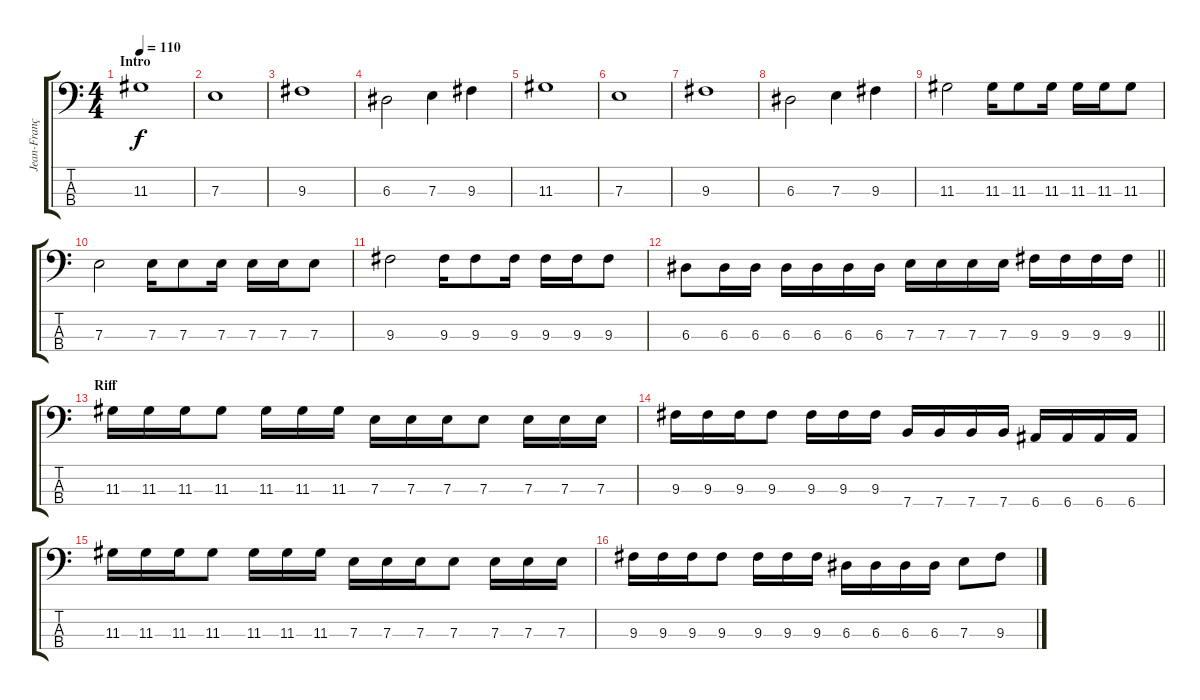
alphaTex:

\track ("Jean-François Paré" "Jean-Franç") {instrument electricbasspick}
\staff {score tabs}
\tuning (G2 D2 A1 E1) {hide}
\ts (4 4)
\section ("" "Intro")
\tempo 110
\clef f4
\ks c
11.3.1{dy f instrument electricbasspick} |
7.3.1 |
9.3.1 |
6.3.2 7.3.4 9.3.4 |
11.3.1 |
7.3.1 |
9.3.1 |
6.3.2 7.3.4 9.3.4 |
11.3.2 11.3.16 11.3.8 11.3.16 11.3.16 11.3.16 11.3.8 |
7.3.2 7.3.16 7.3.8 7.3.16 7.3.16 7.3.16 7.3.8 |
9.3.2 9.3.16 9.3.8 9.3.16 9.3.16 9.3.16 9.3.8 |
\barLineRight lightlight
6.3.8 6.3.16 6.3.16 6.3.16 6.3.16 6.3.16 6.3.16 7.3.16 7.3.16 7.3.16 7.3.16 9.3.16 9.3.16 9.3.16 9.3.16 |
\section ("" "Riff")
11.3.16 11.3.16 11.3.16 11.3.8 11.3.16 11.3.16 11.3.16 7.3.16 7.3.16 7.3.16 7.3.8 7.3.16 7.3.16 7.3.16 |
9.3.16 9.3.16 9.3.16 9.3.8 9.3.16 9.3.16 9.3.16 7.4.16 7.4.16 7.4.16 7.4.16 6.4.16 6.4.16 6.4.16 6.4.16 |
11.3.16 11.3.16 11.3.16 11.3.8 11.3.16 11.3.16 11.3.16 7.3.16 7.3.16 7.3.16 7.3.8 7.3.16 7.3.16 7.3.16 |
9.3.16 9.3.16 9.3.16 9.3.8 9.3.16 9.3.16 9.3.16 6.3.16 6.3.16 6.3.16 6.3.16 7.3.8 9.3.8
